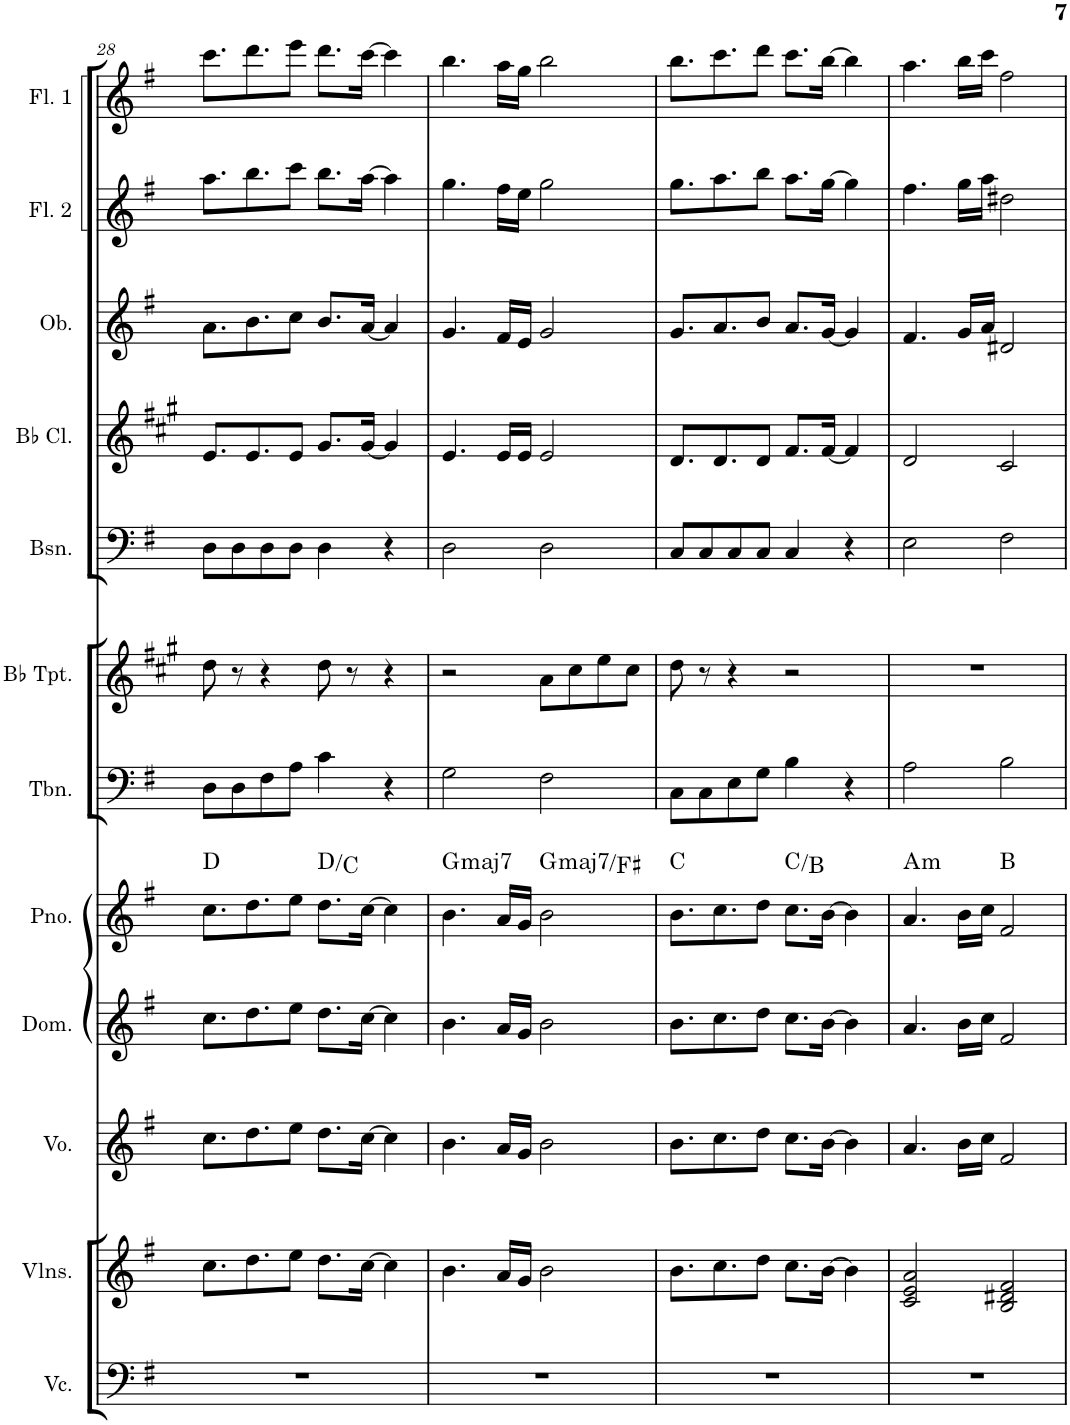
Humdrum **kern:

**kern	**kern	**kern	**kern	**kern	**harte	**kern	**kern	**kern	**kern	**kern	**kern	**kern
*part12	*part11	*part10	*part9	*part8	*part8	*part7	*part6	*part5	*part4	*part3	*part2	*part1
*staff12	*staff11	*staff10	*staff9	*staff8	*	*staff7	*staff6	*staff5	*staff4	*staff3	*staff2	*staff1
*I"Violoncello	*I"Violins	*I"Voice	*I"Domra	*I"Piano	*	*I"Trombone	*I"Bb Trumpet	*I"Bassoon	*I"Bb Clarinet	*I"Oboe	*I"Flute 2	*I"Flute 1
*I'Vc.	*I'Vlns.	*I'Vo.	*I'Dom.	*I'Pno.	*	*I'Tbn.	*I'Bb Tpt.	*I'Bsn.	*I'Bb Cl.	*I'Ob.	*I'Fl. 2	*I'Fl. 1
!!LO:PB:g=z
*clefF4	*clefG2	*clefG2	*clefG2	*clefG2	*	*clefF4	*clefG2	*clefF4	*clefG2	*clefG2	*clefG2	*clefG2
*	*	*	*	*	*	*	*Trd1c2	*	*Trd1c2	*	*	*
*k[f#]	*k[f#]	*k[f#]	*k[f#]	*k[f#]	*	*k[f#]	*k[f#c#g#]	*k[f#]	*k[f#c#g#]	*k[f#]	*k[f#]	*k[f#]
*M4/4	*M4/4	*M4/4	*M4/4	*M4/4	*	*M4/4	*M4/4	*M4/4	*M4/4	*M4/4	*M4/4	*M4/4
=28	=28	=28	=28	=28	=28	=28	=28	=28	=28	=28	=28	=28
1r	8.cc\L	8.cc\L	8.cc\L	8.cc\L	D:maj	8D\L	8dd\	8D\L	8.e/L	8.a\L	8.aa\L	8.ccc\L
.	.	.	.	.	.	8D\	8r	8D\	.	.	.	.
.	8.dd\	8.dd\	8.dd\	8.dd\	.	.	.	.	8.e/	8.b\	8.bb\	8.ddd\
.	.	.	.	.	.	8F#\	4r	8D\	.	.	.	.
.	8ee\J	8ee\J	8ee\J	8ee\J	.	8A\J	.	8D\J	8e/J	8cc\J	8ccc\J	8eee\J
.	8.dd\L	8.dd\L	8.dd\L	8.dd\L	D:maj/b7	4c\	8dd\	4D\	8.g#/L	8.b/L	8.bb\L	8.ddd\L
.	.	.	.	.	.	.	8r	.	.	.	.	.
.	[16cc\Jk	[16cc\Jk	[16cc\Jk	[16cc\Jk	.	.	.	.	[16g#/Jk	[16a/Jk	[16aa\Jk	[16ccc\Jk
.	4cc\]	4cc\]	4cc\]	4cc\]	.	4r	4r	4r	4g#/]	4a/]	4aa\]	4ccc\]
=29	=29	=29	=29	=29	=29	=29	=29	=29	=29	=29	=29	=29
!	!	!	!	!	!LO:H:kt=maj7	!	!	!	!	!	!	!
1r	4.b\	4.b\	4.b\	4.b\	G:maj7	2G\	2r	2D\	4.e/	4.g/	4.gg\	4.bb\
.	16a/LL	16a/LL	16a/LL	16a/LL	.	.	.	.	16e/LL	16f#/LL	16ff#\LL	16aa\LL
.	16g/JJ	16g/JJ	16g/JJ	16g/JJ	.	.	.	.	16e/JJ	16e/JJ	16ee\JJ	16gg\JJ
!	!	!	!	!	!LO:H:kt=maj7	!	!	!	!	!	!	!
.	2b\	2b\	2b\	2b\	G:maj7/7	2F#\	8a\L	2D\	2e/	2g/	2gg\	2bb\
.	.	.	.	.	.	.	8cc#\	.	.	.	.	.
.	.	.	.	.	.	.	8ee\	.	.	.	.	.
.	.	.	.	.	.	.	8cc#\J	.	.	.	.	.
=30	=30	=30	=30	=30	=30	=30	=30	=30	=30	=30	=30	=30
1r	8.b\L	8.b\L	8.b\L	8.b\L	C:maj	8C\L	8dd\	8C/L	8.d/L	8.g/L	8.gg\L	8.bb\L
.	.	.	.	.	.	8C\	8r	8C/	.	.	.	.
.	8.cc\	8.cc\	8.cc\	8.cc\	.	.	.	.	8.d/	8.a/	8.aa\	8.ccc\
.	.	.	.	.	.	8E\	4r	8C/	.	.	.	.
.	8dd\J	8dd\J	8dd\J	8dd\J	.	8G\J	.	8C/J	8d/J	8b/J	8bb\J	8ddd\J
.	8.cc\L	8.cc\L	8.cc\L	8.cc\L	C:maj/7	4B\	2r	4C/	8.f#/L	8.a/L	8.aa\L	8.ccc\L
.	[16b\Jk	[16b\Jk	[16b\Jk	[16b\Jk	.	.	.	.	[16f#/Jk	[16g/Jk	[16gg\Jk	[16bb\Jk
.	4b\]	4b\]	4b\]	4b\]	.	4r	.	4r	4f#/]	4g/]	4gg\]	4bb\]
=31	=31	=31	=31	=31	=31	=31	=31	=31	=31	=31	=31	=31
!	!	!	!	!	!LO:H:kt=m	!	!	!	!	!	!	!
1r	2c/ 2e/ 2a/	4.a/	4.a/	4.a/	A:min	2A\	1r	2E\	2d/	4.f#/	4.ff#\	4.aa\
.	.	16b\LL	16b\LL	16b\LL	.	.	.	.	.	16g/LL	16gg\LL	16bb\LL
.	.	16cc\JJ	16cc\JJ	16cc\JJ	.	.	.	.	.	16a/JJ	16aa\JJ	16ccc\JJ
.	2B/ 2d#X/ 2f#/	2f#/	2f#/	2f#/	B:maj	2B\	.	2F#\	2c#/	2d#X/	2dd#X\	2ff#\
=	=	=	=	=	=	=	=	=	=	=	=	=
*-	*-	*-	*-	*-	*-	*-	*-	*-	*-	*-	*-	*-
